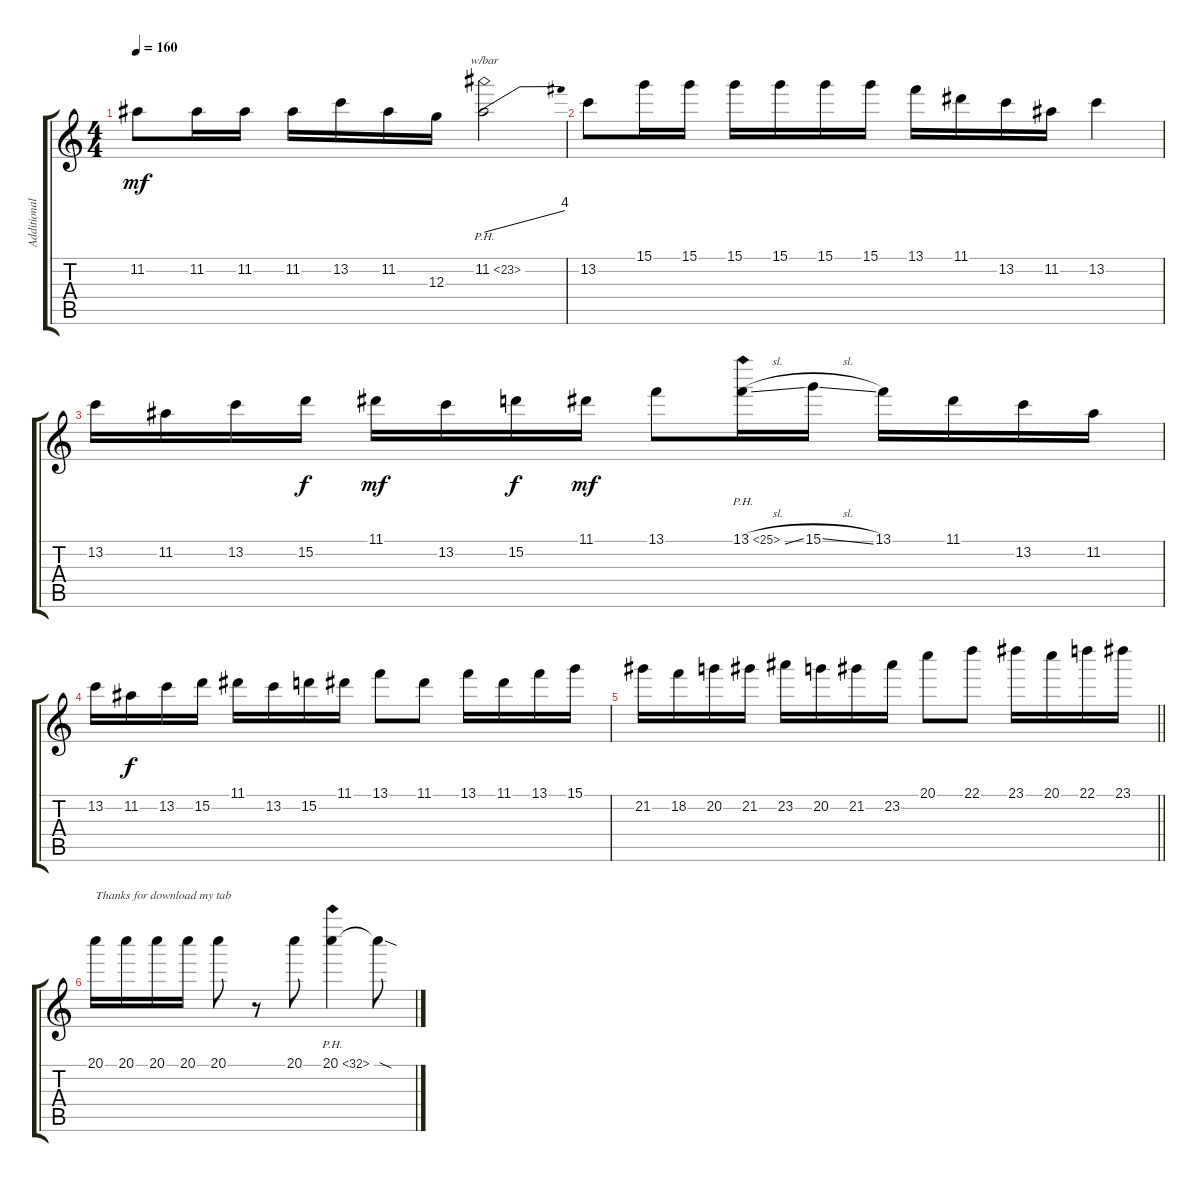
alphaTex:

\track ("Additional Guitar" "Additional") {instrument distortionguitar}
\staff {score tabs}
\tuning (E4 B3 G3 D3 A2 E2) {hide}
\ts (4 4)
\tempo 160
\clef g2
\ks c
11.2.8{dy mf} 11.2.16 11.2.16 11.2.16 13.2.16 11.2.16 12.3.16 11.2{ph 12}.2{tbe (dive default 0 0 60 16)} |
13.2.8 15.1.16 15.1.16 15.1.16 15.1.16 15.1.16 15.1.16 13.1.16 11.1.16 13.2.16 11.2.16 13.2.4 |
13.2.16 11.2.16 13.2.16 15.2.16{dy f} 11.1.16{dy mf} 13.2.16 15.2.16{dy f} 11.1.16{dy mf} 13.1.8 13.1{ph 12 sl}.16 15.1{sl}.16 13.1.16 11.1.16 13.2.16 11.2.16 |
13.2.16 11.2.16{dy f} 13.2.16 15.2.16 11.1.16 13.2.16 15.2.16 11.1.16 13.1.8 11.1.8 13.1.16 11.1.16 13.1.16 15.1.16 |
\barLineRight lightlight
21.2.16 18.2.16 20.2.16 21.2.16 23.2.16 20.2.16 21.2.16 23.2.16 20.1.8 22.1.8 23.1.16 20.1.16 22.1.16 23.1.16 |
20.1.16{txt "Thanks for download my tab"} 20.1.16 20.1.16 20.1.16 20.1.8 r.8 20.1.8 20.1{ph 12}.4 20.1{sod t}.8
